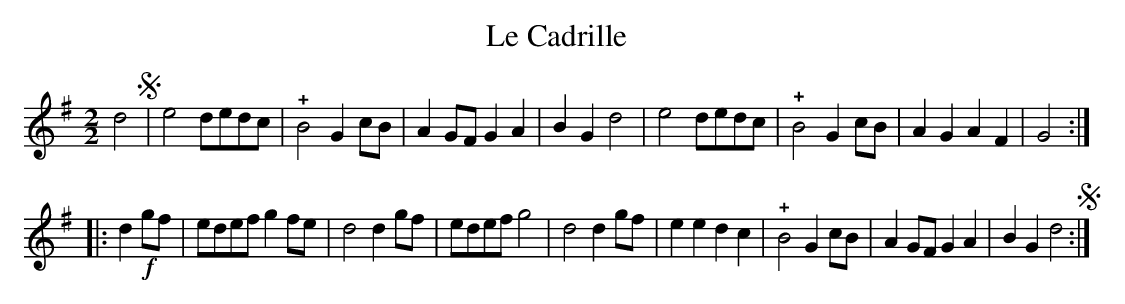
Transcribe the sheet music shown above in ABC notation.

X:1
T: Le Cadrille
M: 2/2
L: 1/8
K: G
d4 !segno!|\
e4 dedc | !+!B4 G2cB | A2GF G2A2 | B2G2 d4 |\
e4 dedc | !+!B4 G2cB | A2G2 A2F2 | G4 :|
|: d2!f!gf |\
edef g2fe | d4 d2gf | edef g4 | d4 d2gf |\
e2e2 d2c2 | !+!B4 G2cB | A2GF G2A2 | B2G2 d4 !segno!:|
